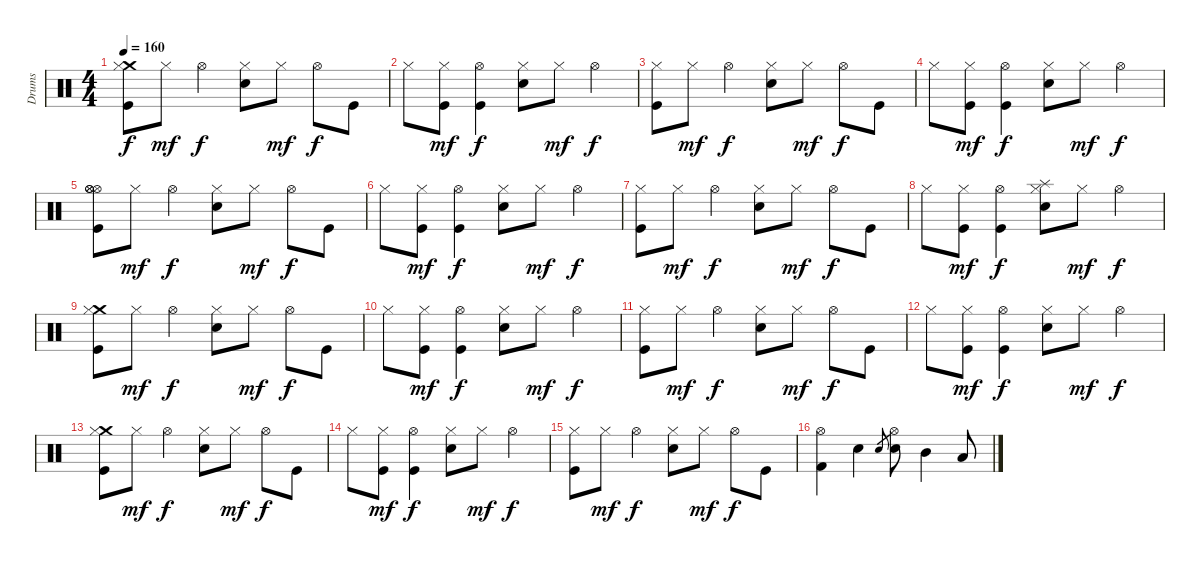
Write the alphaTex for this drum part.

\track ("Drums" "Drums") {instrument percussion}
\staff {score}
\articulation defaults
\ts (4 4)
\tempo 160
\clef neutral
\ks c
("Crash medium (hit)" "Hi-Hat (closed)" "Kick (hit)").8{dy f} "Hi-Hat (closed)".8{dy mf} "Hi-Hat (open)".4{dy f} ("Hi-Hat (closed)" "Electric Snare (hit)").8 "Hi-Hat (closed)".8{dy mf} "Hi-Hat (open)".8{dy f} "Kick (hit)".8 |
"Hi-Hat (closed)".8 ("Hi-Hat (closed)" "Kick (hit)").8{dy mf} ("Hi-Hat (open)" "Kick (hit)").4{dy f} ("Hi-Hat (closed)" "Electric Snare (hit)").8 "Hi-Hat (closed)".8{dy mf} "Hi-Hat (open)".4{dy f} |
("Hi-Hat (closed)" "Kick (hit)").8 "Hi-Hat (closed)".8{dy mf} "Hi-Hat (open)".4{dy f} ("Hi-Hat (closed)" "Electric Snare (hit)").8 "Hi-Hat (closed)".8{dy mf} "Hi-Hat (open)".8{dy f} "Kick (hit)".8 |
"Hi-Hat (closed)".8 ("Hi-Hat (closed)" "Kick (hit)").8{dy mf} ("Hi-Hat (open)" "Kick (hit)").4{dy f} ("Hi-Hat (closed)" "Electric Snare (hit)").8 "Hi-Hat (closed)".8{dy mf} "Hi-Hat (open)".4{dy f} |
("Hi-Hat (open)" "Hi-Hat (open)" "Hi-Hat (open)" "Kick (hit)").8 "Hi-Hat (closed)".8{dy mf} "Hi-Hat (open)".4{dy f} ("Hi-Hat (closed)" "Electric Snare (hit)").8 "Hi-Hat (closed)".8{dy mf} "Hi-Hat (open)".8{dy f} "Kick (hit)".8 |
"Hi-Hat (closed)".8 ("Hi-Hat (closed)" "Kick (hit)").8{dy mf} ("Hi-Hat (open)" "Kick (hit)").4{dy f} ("Hi-Hat (closed)" "Electric Snare (hit)").8 "Hi-Hat (closed)".8{dy mf} "Hi-Hat (open)".4{dy f} |
("Hi-Hat (closed)" "Kick (hit)").8 "Hi-Hat (closed)".8{dy mf} "Hi-Hat (open)".4{dy f} ("Hi-Hat (closed)" "Electric Snare (hit)").8 "Hi-Hat (closed)".8{dy mf} "Hi-Hat (open)".8{dy f} "Kick (hit)".8 |
"Hi-Hat (closed)".8 ("Hi-Hat (closed)" "Kick (hit)").8{dy mf} ("Hi-Hat (open)" "Kick (hit)").4{dy f} ("Splash (hit)" "Hi-Hat (closed)" "Electric Snare (hit)").8 "Hi-Hat (closed)".8{dy mf} "Hi-Hat (open)".4{dy f} |
("Crash medium (hit)" "Hi-Hat (closed)" "Kick (hit)").8 "Hi-Hat (closed)".8{dy mf} "Hi-Hat (open)".4{dy f} ("Hi-Hat (closed)" "Electric Snare (hit)").8 "Hi-Hat (closed)".8{dy mf} "Hi-Hat (open)".8{dy f} "Kick (hit)".8 |
"Hi-Hat (closed)".8 ("Hi-Hat (closed)" "Kick (hit)").8{dy mf} ("Hi-Hat (open)" "Kick (hit)").4{dy f} ("Hi-Hat (closed)" "Electric Snare (hit)").8 "Hi-Hat (closed)".8{dy mf} "Hi-Hat (open)".4{dy f} |
("Hi-Hat (closed)" "Kick (hit)").8 "Hi-Hat (closed)".8{dy mf} "Hi-Hat (open)".4{dy f} ("Hi-Hat (closed)" "Electric Snare (hit)").8 "Hi-Hat (closed)".8{dy mf} "Hi-Hat (open)".8{dy f} "Kick (hit)".8 |
"Hi-Hat (closed)".8 ("Hi-Hat (closed)" "Kick (hit)").8{dy mf} ("Hi-Hat (open)" "Kick (hit)").4{dy f} ("Hi-Hat (closed)" "Electric Snare (hit)").8 "Hi-Hat (closed)".8{dy mf} "Hi-Hat (open)".4{dy f} |
("Crash medium (hit)" "Hi-Hat (closed)" "Kick (hit)").8 "Hi-Hat (closed)".8{dy mf} "Hi-Hat (open)".4{dy f} ("Hi-Hat (closed)" "Electric Snare (hit)").8 "Hi-Hat (closed)".8{dy mf} "Hi-Hat (open)".8{dy f} "Kick (hit)".8 |
"Hi-Hat (closed)".8 ("Hi-Hat (closed)" "Kick (hit)").8{dy mf} ("Hi-Hat (open)" "Kick (hit)").4{dy f} ("Hi-Hat (closed)" "Electric Snare (hit)").8 "Hi-Hat (closed)".8{dy mf} "Hi-Hat (open)".4{dy f} |
("Hi-Hat (closed)" "Kick (hit)").8 "Hi-Hat (closed)".8{dy mf} "Hi-Hat (open)".4{dy f} ("Hi-Hat (closed)" "Electric Snare (hit)").8 "Hi-Hat (closed)".8{dy mf} "Hi-Hat (open)".8{dy f} "Kick (hit)".8 |
("Hi-Hat (open)" "Kick (hit) 2").4 "Electric Snare (hit)".4 "Electric Snare (hit)".8{gr} ("Hi-Hat (open)" "Electric Snare (hit)").8 "Mid Tom (hit)".4 "Low Tom (hit)".8
